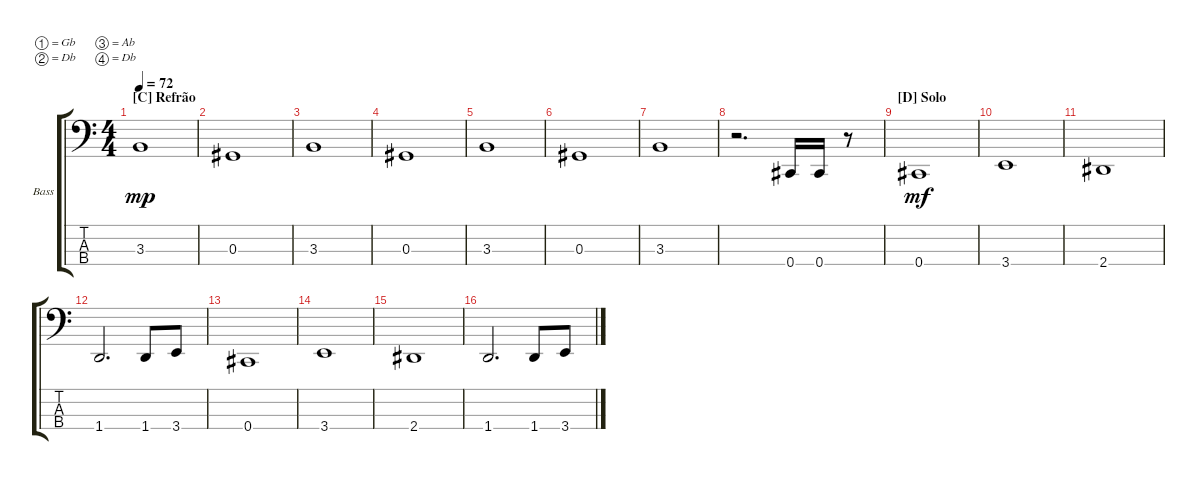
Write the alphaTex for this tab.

\defaultSystemsLayout 4
\bracketExtendMode groupsimilarinstruments
\firstSystemTrackNameOrientation horizontal
\otherSystemsTrackNameOrientation horizontal
\track ("Bass" "Bass") {multiBarRest instrument electricbassfinger}
\staff {score tabs}
\tuning (Gb2 Db2 Ab1 Db1)
\ts (4 4)
\section ("C" "Refrão")
\tempo 72
\clef f4
\ks c
3.3.1{dy mp} |
0.3.1 |
3.3.1 |
0.3.1 |
3.3.1 |
0.3.1 |
3.3.1 |
r.2{d} 0.4.16 0.4.16 r.8 |
\section ("D" "Solo")
0.4.1{dy mf} |
3.4.1 |
2.4.1 |
1.4.2{d} 1.4.8 3.4.8 |
0.4.1 |
3.4.1 |
2.4.1 |
1.4.2{d} 1.4.8 3.4.8
